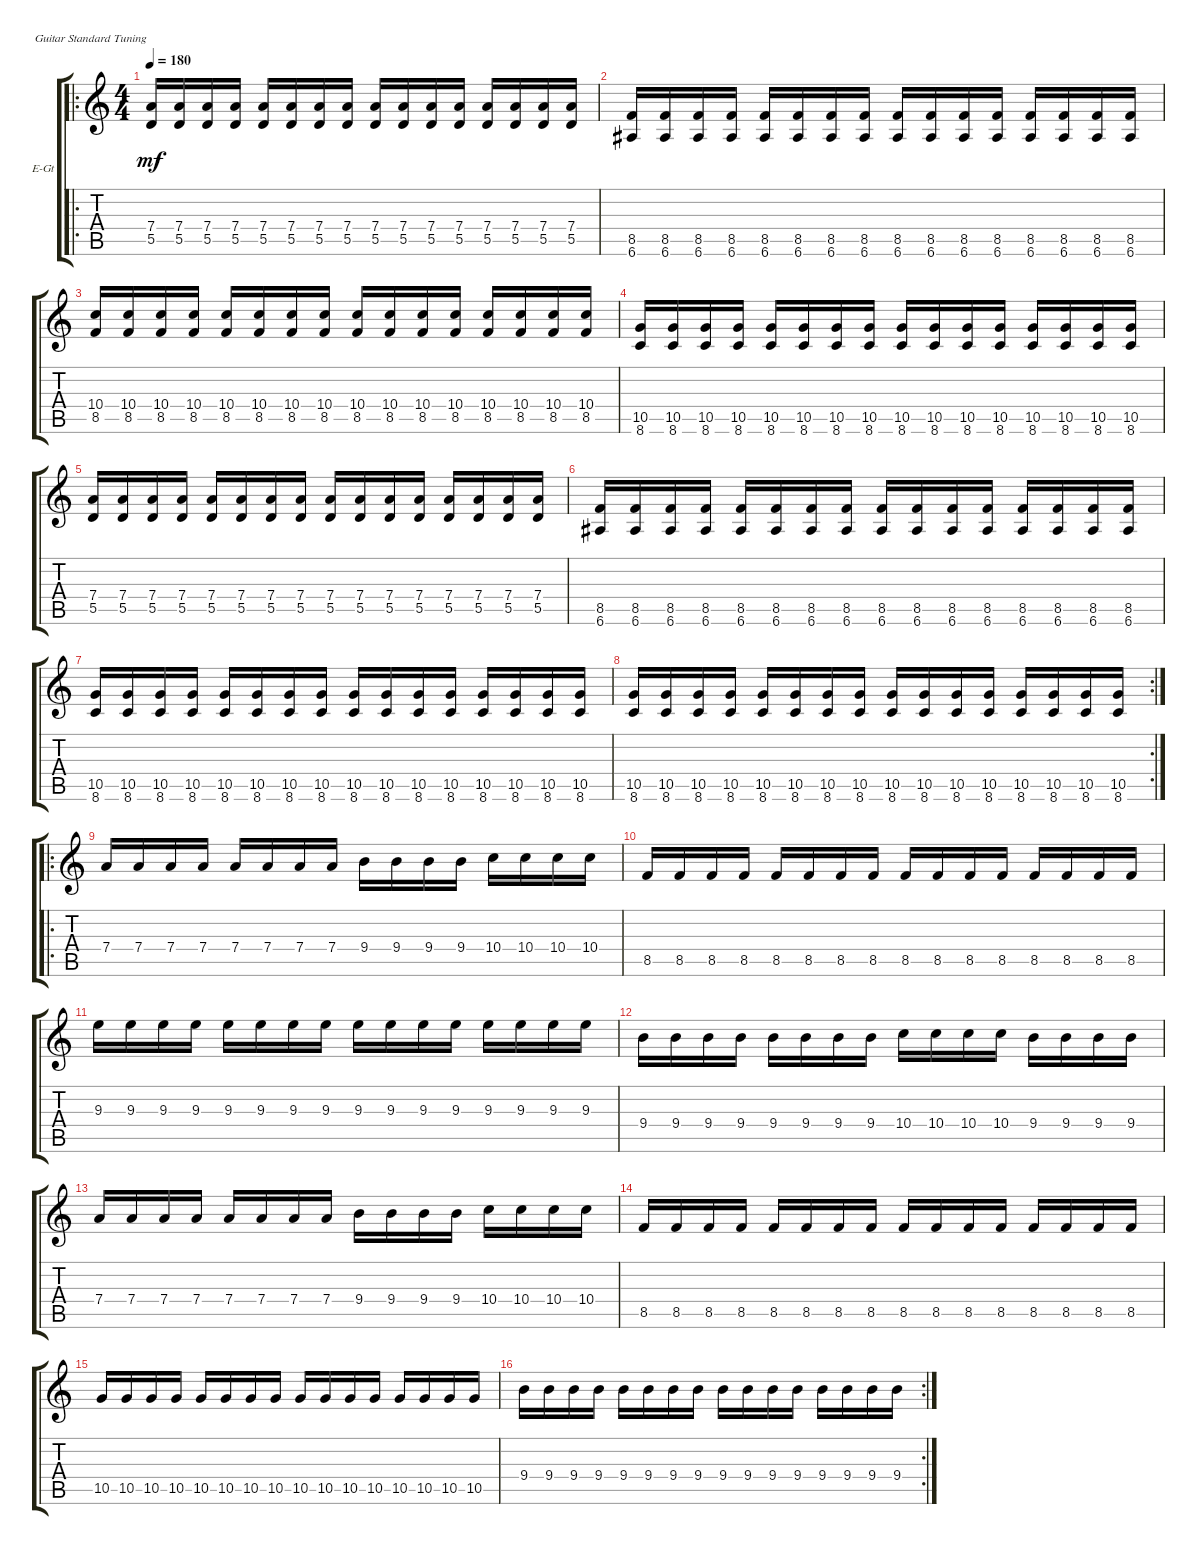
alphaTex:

\defaultSystemsLayout 4
\bracketExtendMode groupsimilarinstruments
\firstSystemTrackNameOrientation horizontal
\otherSystemsTrackNameOrientation horizontal
\track ("Lead Guitar" "E-Gt") {instrument overdrivenguitar}
\staff {score tabs}
\tuning (E4 B3 G3 D3 A2 E2)
\ro
\ts (4 4)
\tempo 180
\clef g2
\scale
0.512
\ks c
(5.5 7.4).16{dy mf instrument overdrivenguitar} (5.5 7.4).16 (5.5 7.4).16 (5.5 7.4).16 (5.5 7.4).16 (5.5 7.4).16 (5.5 7.4).16 (5.5 7.4).16 (5.5 7.4).16 (5.5 7.4).16 (5.5 7.4).16 (5.5 7.4).16 (5.5 7.4).16 (5.5 7.4).16 (5.5 7.4).16 (5.5 7.4).16 |
\scale
0.244 (8.5 6.6).16 (8.5 6.6).16 (8.5 6.6).16 (8.5 6.6).16 (8.5 6.6).16 (8.5 6.6).16 (8.5 6.6).16 (8.5 6.6).16 (8.5 6.6).16 (8.5 6.6).16 (8.5 6.6).16 (8.5 6.6).16 (8.5 6.6).16 (8.5 6.6).16 (8.5 6.6).16 (8.5 6.6).16 |
\scale
0.244 (8.5 10.4).16 (8.5 10.4).16 (8.5 10.4).16 (8.5 10.4).16 (8.5 10.4).16 (8.5 10.4).16 (8.5 10.4).16 (8.5 10.4).16 (8.5 10.4).16 (8.5 10.4).16 (8.5 10.4).16 (8.5 10.4).16 (8.5 10.4).16 (8.5 10.4).16 (8.5 10.4).16 (8.5 10.4).16 |
\scale
0.333333 (8.6 10.5).16 (8.6 10.5).16 (8.6 10.5).16 (8.6 10.5).16 (8.6 10.5).16 (8.6 10.5).16 (8.6 10.5).16 (8.6 10.5).16 (8.6 10.5).16 (8.6 10.5).16 (8.6 10.5).16 (8.6 10.5).16 (8.6 10.5).16 (8.6 10.5).16 (8.6 10.5).16 (8.6 10.5).16 |
\scale
0.333333 (5.5 7.4).16 (5.5 7.4).16 (5.5 7.4).16 (5.5 7.4).16 (5.5 7.4).16 (5.5 7.4).16 (5.5 7.4).16 (5.5 7.4).16 (5.5 7.4).16 (5.5 7.4).16 (5.5 7.4).16 (5.5 7.4).16 (5.5 7.4).16 (5.5 7.4).16 (5.5 7.4).16 (5.5 7.4).16 |
\scale
0.333333 (8.5 6.6).16 (8.5 6.6).16 (8.5 6.6).16 (8.5 6.6).16 (8.5 6.6).16 (8.5 6.6).16 (8.5 6.6).16 (8.5 6.6).16 (8.5 6.6).16 (8.5 6.6).16 (8.5 6.6).16 (8.5 6.6).16 (8.5 6.6).16 (8.5 6.6).16 (8.5 6.6).16 (8.5 6.6).16 |
\scale
0.303483 (8.6 10.5).16 (8.6 10.5).16 (8.6 10.5).16 (8.6 10.5).16 (8.6 10.5).16 (8.6 10.5).16 (8.6 10.5).16 (8.6 10.5).16 (8.6 10.5).16 (8.6 10.5).16 (8.6 10.5).16 (8.6 10.5).16 (8.6 10.5).16 (8.6 10.5).16 (8.6 10.5).16 (8.6 10.5).16 |
\rc 2
\scale
0.333333 (8.6 10.5).16 (8.6 10.5).16 (8.6 10.5).16 (8.6 10.5).16 (8.6 10.5).16 (8.6 10.5).16 (8.6 10.5).16 (8.6 10.5).16 (8.6 10.5).16 (8.6 10.5).16 (8.6 10.5).16 (8.6 10.5).16 (8.6 10.5).16 (8.6 10.5).16 (8.6 10.5).16 (8.6 10.5).16 |
\ro
\scale
0.363184 7.4.16 7.4.16 7.4.16 7.4.16 7.4.16 7.4.16 7.4.16 7.4.16 9.4.16 9.4.16 9.4.16 9.4.16 10.4.16 10.4.16 10.4.16 10.4.16 |
\scale
0.333333 8.5.16 8.5.16 8.5.16 8.5.16 8.5.16 8.5.16 8.5.16 8.5.16 8.5.16 8.5.16 8.5.16 8.5.16 8.5.16 8.5.16 8.5.16 8.5.16 |
\scale
0.333333 9.3.16 9.3.16 9.3.16 9.3.16 9.3.16 9.3.16 9.3.16 9.3.16 9.3.16 9.3.16 9.3.16 9.3.16 9.3.16 9.3.16 9.3.16 9.3.16 |
\scale
0.333333 9.4.16 9.4.16 9.4.16 9.4.16 9.4.16 9.4.16 9.4.16 9.4.16 10.4.16 10.4.16 10.4.16 10.4.16 9.4.16 9.4.16 9.4.16 9.4.16 |
\scale
0.333333 7.4.16 7.4.16 7.4.16 7.4.16 7.4.16 7.4.16 7.4.16 7.4.16 9.4.16 9.4.16 9.4.16 9.4.16 10.4.16 10.4.16 10.4.16 10.4.16 |
\scale
0.333333 8.5.16 8.5.16 8.5.16 8.5.16 8.5.16 8.5.16 8.5.16 8.5.16 8.5.16 8.5.16 8.5.16 8.5.16 8.5.16 8.5.16 8.5.16 8.5.16 |
\scale
0.333333 10.5.16 10.5.16 10.5.16 10.5.16 10.5.16 10.5.16 10.5.16 10.5.16 10.5.16 10.5.16 10.5.16 10.5.16 10.5.16 10.5.16 10.5.16 10.5.16 |
\rc 2
9.4.16 9.4.16 9.4.16 9.4.16 9.4.16 9.4.16 9.4.16 9.4.16 9.4.16 9.4.16 9.4.16 9.4.16 9.4.16 9.4.16 9.4.16 9.4.16
